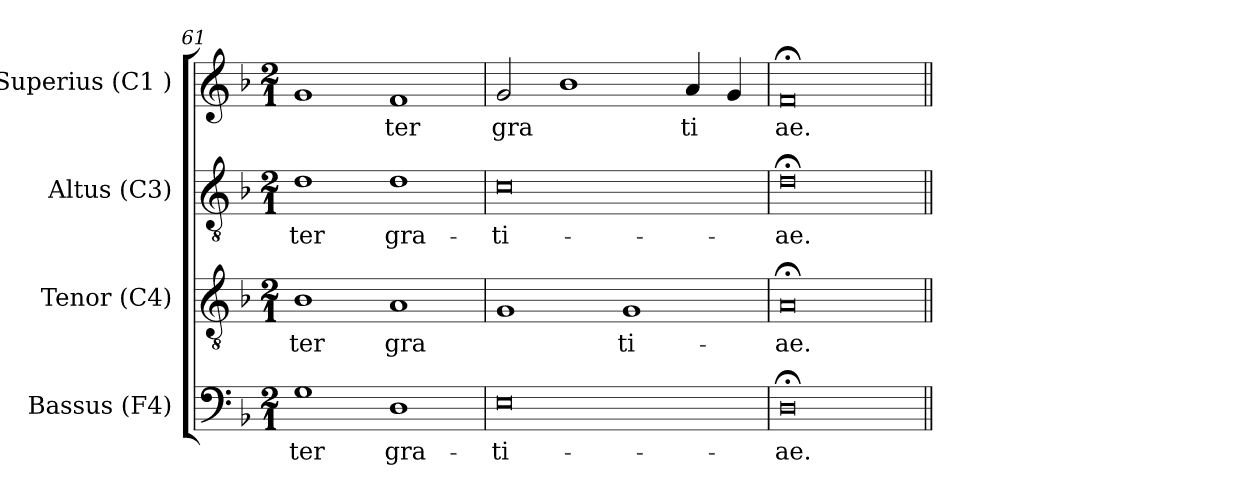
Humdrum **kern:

**kern	**text	**kern	**text	**kern	**text	**kern	**text
*part4	*part4	*part3	*part3	*part2	*part2	*part1	*part1
*staff4	*staff4	*staff3	*staff3	*staff2	*staff2	*staff1	*staff1
*I"Bassus (F4)	*	*I"Tenor (C4)	*	*I"Altus (C3)	*	*I"Superius (C1 )	*
*I'B.	*	*I'T.	*	*I'A.	*	*I'S.	*
*clefF4	*	*clefGv2	*	*clefGv2	*	*clefG2	*
*k[b-]	*	*k[b-]	*	*k[b-]	*	*k[b-]	*
*F:	*	*F:	*	*F:	*	*F:	*
*M2/1	*	*M2/1	*	*M2/1	*	*M2/1	*
=61	=61	=61	=61	=61	=61	=61	=61
!	!LO:LY:b:cj	!	!LO:LY:b:cj	!	!LO:LY:b:cj	!	!LO:LY:b:cj
1G	-ter	1B-	ter	1d	-ter	1g	--
!	!LO:LY:b:cj	!	!LO:LY:b:cj	!	!LO:LY:b:cj	!	!LO:LY:b:cj
1D	gra-	1A	gra-	1d	gra-	1f	-ter
=62	=62	=62	=62	=62	=62	=62	=62
!	!LO:LY:b:cj	!	!LO:LY:b:cj	!	!LO:LY:b:cj	!	!LO:LY:b:cj
0E	-ti-	1G	--	0c	-ti-	2g/	gra-
!	!	!	!	!	!	!	!LO:LY:b:cj
.	.	.	.	.	.	1b-	--
!	!	!	!LO:LY:b:cj	!	!	!	!
.	.	1G	-ti-	.	.	.	.
!	!	!	!	!	!	!	!LO:LY:b:cj
.	.	.	.	.	.	4a/	-ti-
!	!	!	!	!	!	!	!LO:LY:b:cj
.	.	.	.	.	.	4g/	--
=63	=63	=63	=63	=63	=63	=63	=63
!	!LO:LY:b:cj	!	!LO:LY:b:cj	!	!LO:LY:b:cj	!	!LO:LY:b:cj
0D;<	-ae.	0A;<	-ae.	0d;<	-ae.	0f;<	-ae.
=||	=||	=||	=||	=||	=||	=||	=||
*-	*-	*-	*-	*-	*-	*-	*-
